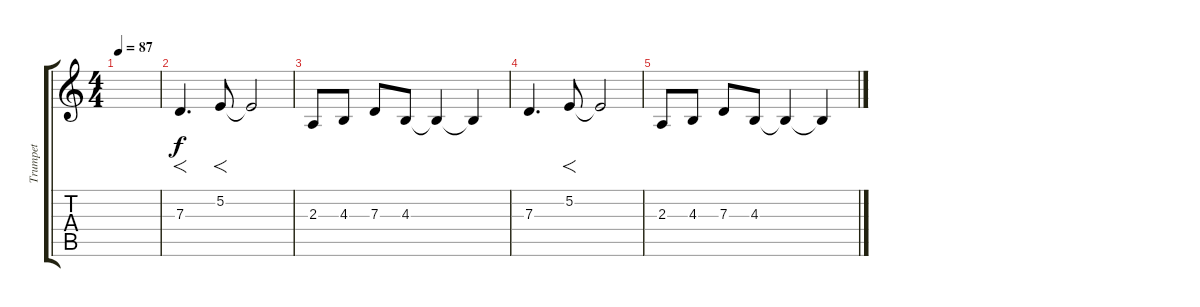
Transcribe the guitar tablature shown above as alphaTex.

\track ("Trumpet" "Trumpet") {instrument trumpet}
\staff {score tabs}
\tuning (E4 B3 G3 D3 A2 E2) {hide}
\ts (4 4)
\tempo 87
\clef g2
\ks c
|
7.3.4{f d} 5.2.8{f} 5.2{t}.2 |
2.3.8 4.3.8 7.3.8 4.3.8 4.3{t}.4 4.3{t}.4 |
7.3.4{d} 5.2.8{f} 5.2{t}.2 |
2.3.8 4.3.8 7.3.8 4.3.8 4.3{t}.4 4.3{t}.4
